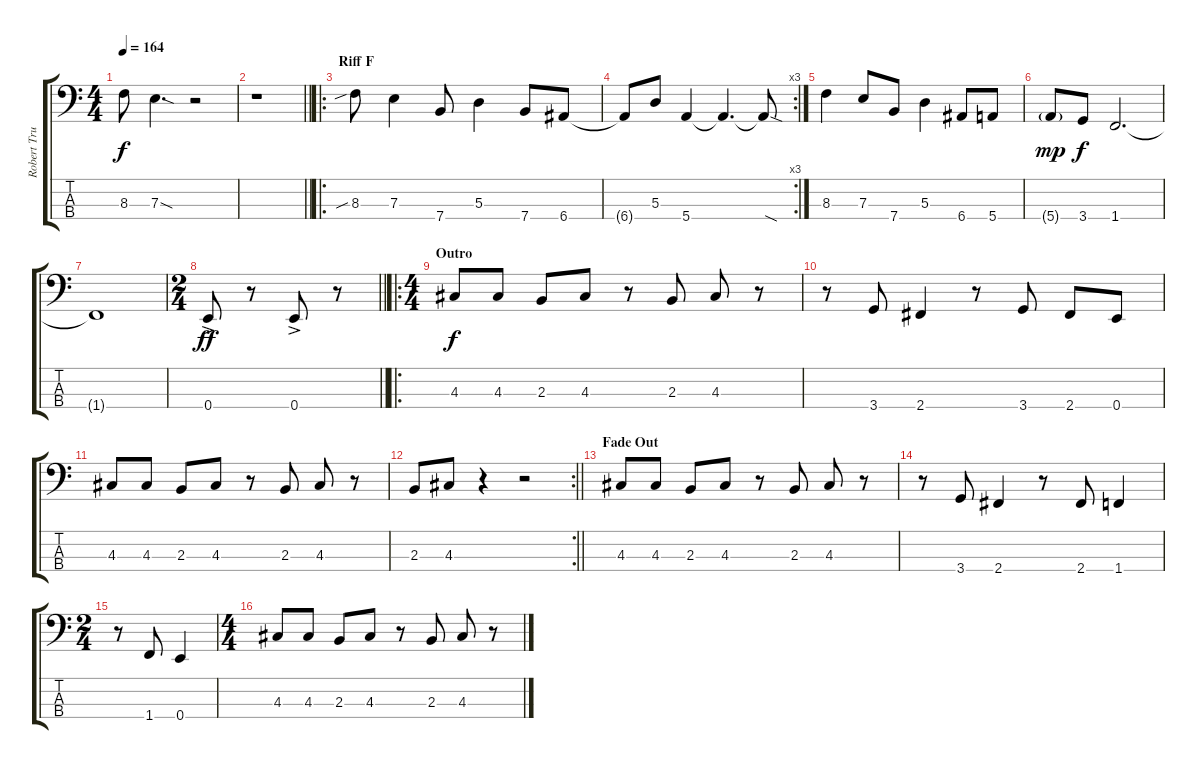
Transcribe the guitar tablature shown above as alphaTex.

\track ("Robert Trujillo" "Robert Tru") {instrument electricbassfinger}
\staff {score tabs}
\tuning (G2 D2 A1 E1) {hide}
\ts (4 4)
\tempo 164
\clef f4
\ks c
8.3.8{dy f} 7.3{sod}.4{d} r.2 |
\barLineRight lightlight
r.1 |
\ro
\section ("" "Riff F")
8.3{sib}.8 7.3.4 7.4.8 5.3.4 7.4.8 6.4.8 |
\rc 3
6.4{t}.8 5.3.8 5.4.4 5.4{t}.4{d} 5.4{sod t}.8 |
8.3.4 7.3.8 7.4.8 5.3.4 6.4.8 5.4.8 |
5.4{g}.8{dy mp} 3.4.8{dy f} 1.4.2{d} |
1.4{t}.1 |
\ts (2 4)
\barLineRight lightlight
0.4{ac}.8{dy ff} r.8 0.4{ac}.8 r.8 |
\ro
\ts (4 4)
\section ("" "Outro")
4.3.8{dy f} 4.3.8 2.3.8 4.3.8 r.8 2.3.8 4.3.8 r.8 |
r.8 3.4.8 2.4.4 r.8 3.4.8 2.4.8 0.4.8 |
4.3.8 4.3.8 2.3.8 4.3.8 r.8 2.3.8 4.3.8 r.8 |
\rc 2
\barLineRight lightlight
2.3.8 4.3.8 r.4 r.2 |
\section ("" "Fade Out")
4.3.8{volume 14} 4.3.8 2.3.8 4.3.8 r.8 2.3.8 4.3.8 r.8 |
r.8 3.4.8 2.4.4 r.8 2.4.8 1.4.4 |
\ts (2 4)
r.8{volume 12} 1.4.8 0.4.4 |
\ts (4 4)
4.3.8 4.3.8 2.3.8 4.3.8 r.8 2.3.8 4.3.8 r.8
